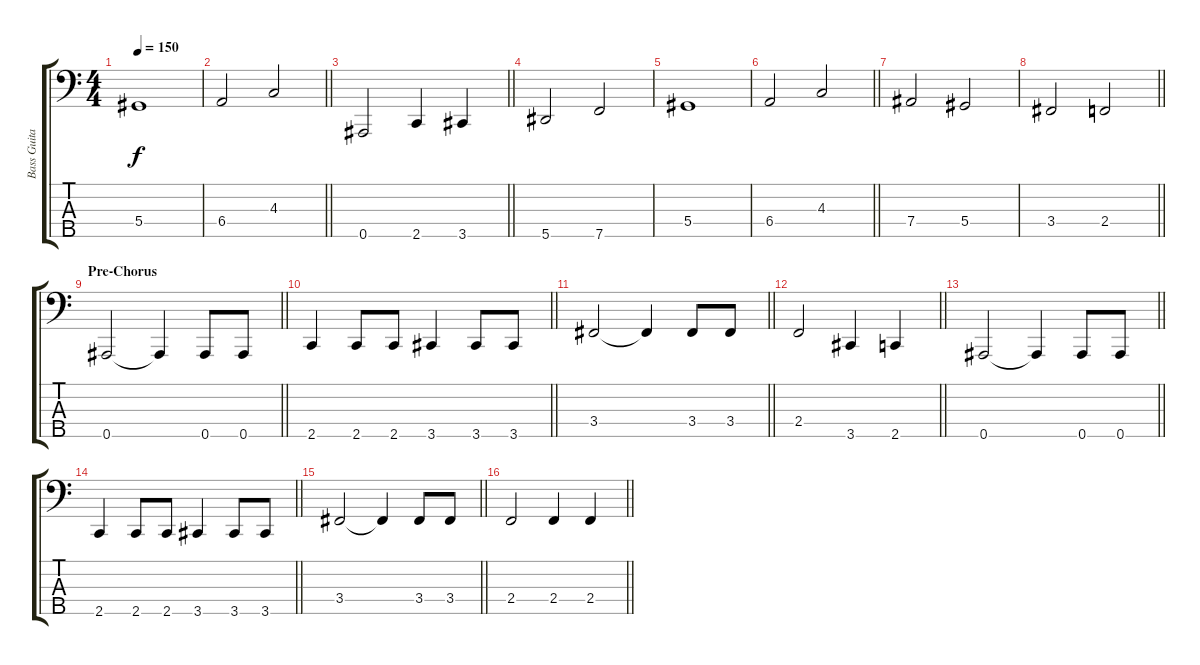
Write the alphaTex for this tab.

\track ("Bass Guitar" "Bass Guita") {instrument electricbassfinger}
\staff {score tabs}
\tuning (Gb2 Db2 Ab1 Eb1 Bb0) {hide}
\ts (4 4)
\tempo 150
\clef f4
\ks c
5.4.1{dy f} |
\barLineRight lightlight
6.4.2 4.3.2 |
\barLineRight lightlight
0.5.2 2.5.4 3.5.4 |
5.5.2 7.5.2 |
5.4.1 |
\barLineRight lightlight
6.4.2 4.3.2 |
7.4.2 5.4.2 |
\barLineRight lightlight
3.4.2 2.4.2 |
\section ("" "Pre-Chorus")
\barLineRight lightlight
0.5.2 0.5{t}.4 0.5.8 0.5.8 |
\barLineRight lightlight
2.5.4 2.5.8 2.5.8 3.5.4 3.5.8 3.5.8 |
\barLineRight lightlight
3.4.2 3.4{t}.4 3.4.8 3.4.8 |
\barLineRight lightlight
2.4.2 3.5.4 2.5.4 |
\barLineRight lightlight
0.5.2 0.5{t}.4 0.5.8 0.5.8 |
\barLineRight lightlight
2.5.4 2.5.8 2.5.8 3.5.4 3.5.8 3.5.8 |
\barLineRight lightlight
3.4.2 3.4{t}.4 3.4.8 3.4.8 |
\barLineRight lightlight
2.4.2 2.4.4 2.4.4
